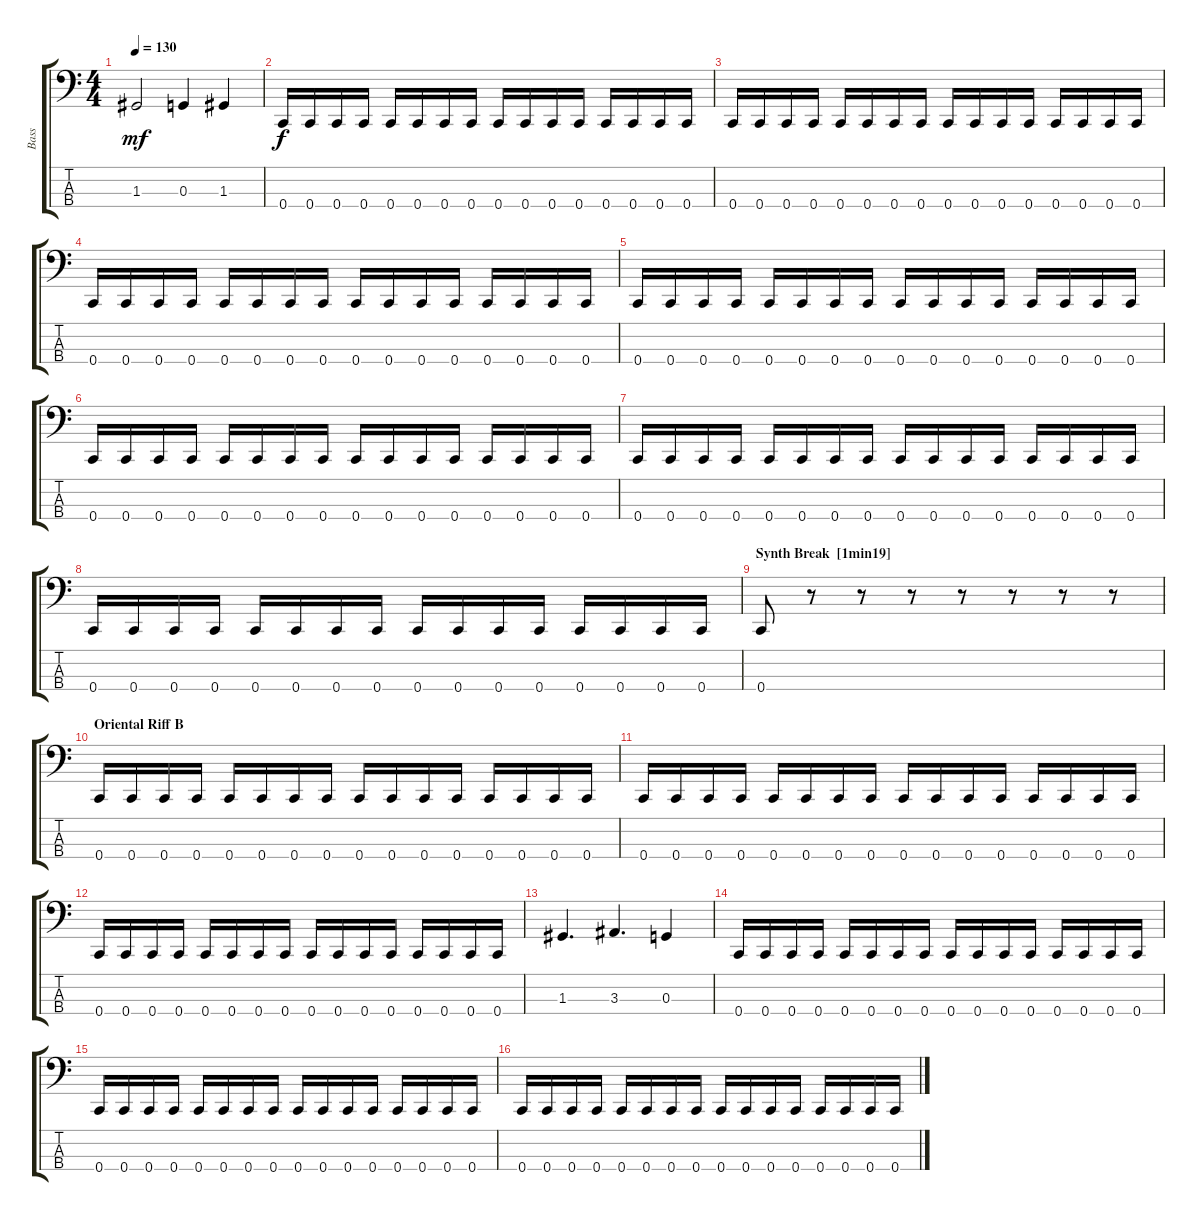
\track ("Bass" "Bass") {instrument electricbasspick}
\staff {score tabs}
\tuning (F2 C2 G1 C1) {hide}
\ts (4 4)
\tempo 130
\clef f4
\ks c
1.3.2{dy mf} 0.3.4 1.3.4 |
0.4.16{dy f} 0.4.16 0.4.16 0.4.16 0.4.16 0.4.16 0.4.16 0.4.16 0.4.16 0.4.16 0.4.16 0.4.16 0.4.16 0.4.16 0.4.16 0.4.16 |
0.4.16 0.4.16 0.4.16 0.4.16 0.4.16 0.4.16 0.4.16 0.4.16 0.4.16 0.4.16 0.4.16 0.4.16 0.4.16 0.4.16 0.4.16 0.4.16 |
0.4.16 0.4.16 0.4.16 0.4.16 0.4.16 0.4.16 0.4.16 0.4.16 0.4.16 0.4.16 0.4.16 0.4.16 0.4.16 0.4.16 0.4.16 0.4.16 |
0.4.16 0.4.16 0.4.16 0.4.16 0.4.16 0.4.16 0.4.16 0.4.16 0.4.16 0.4.16 0.4.16 0.4.16 0.4.16 0.4.16 0.4.16 0.4.16 |
0.4.16 0.4.16 0.4.16 0.4.16 0.4.16 0.4.16 0.4.16 0.4.16 0.4.16 0.4.16 0.4.16 0.4.16 0.4.16 0.4.16 0.4.16 0.4.16 |
0.4.16 0.4.16 0.4.16 0.4.16 0.4.16 0.4.16 0.4.16 0.4.16 0.4.16 0.4.16 0.4.16 0.4.16 0.4.16 0.4.16 0.4.16 0.4.16 |
0.4.16 0.4.16 0.4.16 0.4.16 0.4.16 0.4.16 0.4.16 0.4.16 0.4.16 0.4.16 0.4.16 0.4.16 0.4.16 0.4.16 0.4.16 0.4.16 |
\section ("" "Synth Break  [1min19]")
0.4.8 r.8 r.8 r.8 r.8 r.8 r.8 r.8 |
\section ("" "Oriental Riff B")
0.4.16 0.4.16 0.4.16 0.4.16 0.4.16 0.4.16 0.4.16 0.4.16 0.4.16 0.4.16 0.4.16 0.4.16 0.4.16 0.4.16 0.4.16 0.4.16 |
0.4.16 0.4.16 0.4.16 0.4.16 0.4.16 0.4.16 0.4.16 0.4.16 0.4.16 0.4.16 0.4.16 0.4.16 0.4.16 0.4.16 0.4.16 0.4.16 |
0.4.16 0.4.16 0.4.16 0.4.16 0.4.16 0.4.16 0.4.16 0.4.16 0.4.16 0.4.16 0.4.16 0.4.16 0.4.16 0.4.16 0.4.16 0.4.16 |
1.3.4{d} 3.3.4{d} 0.3.4 |
0.4.16 0.4.16 0.4.16 0.4.16 0.4.16 0.4.16 0.4.16 0.4.16 0.4.16 0.4.16 0.4.16 0.4.16 0.4.16 0.4.16 0.4.16 0.4.16 |
0.4.16 0.4.16 0.4.16 0.4.16 0.4.16 0.4.16 0.4.16 0.4.16 0.4.16 0.4.16 0.4.16 0.4.16 0.4.16 0.4.16 0.4.16 0.4.16 |
0.4.16 0.4.16 0.4.16 0.4.16 0.4.16 0.4.16 0.4.16 0.4.16 0.4.16 0.4.16 0.4.16 0.4.16 0.4.16 0.4.16 0.4.16 0.4.16
